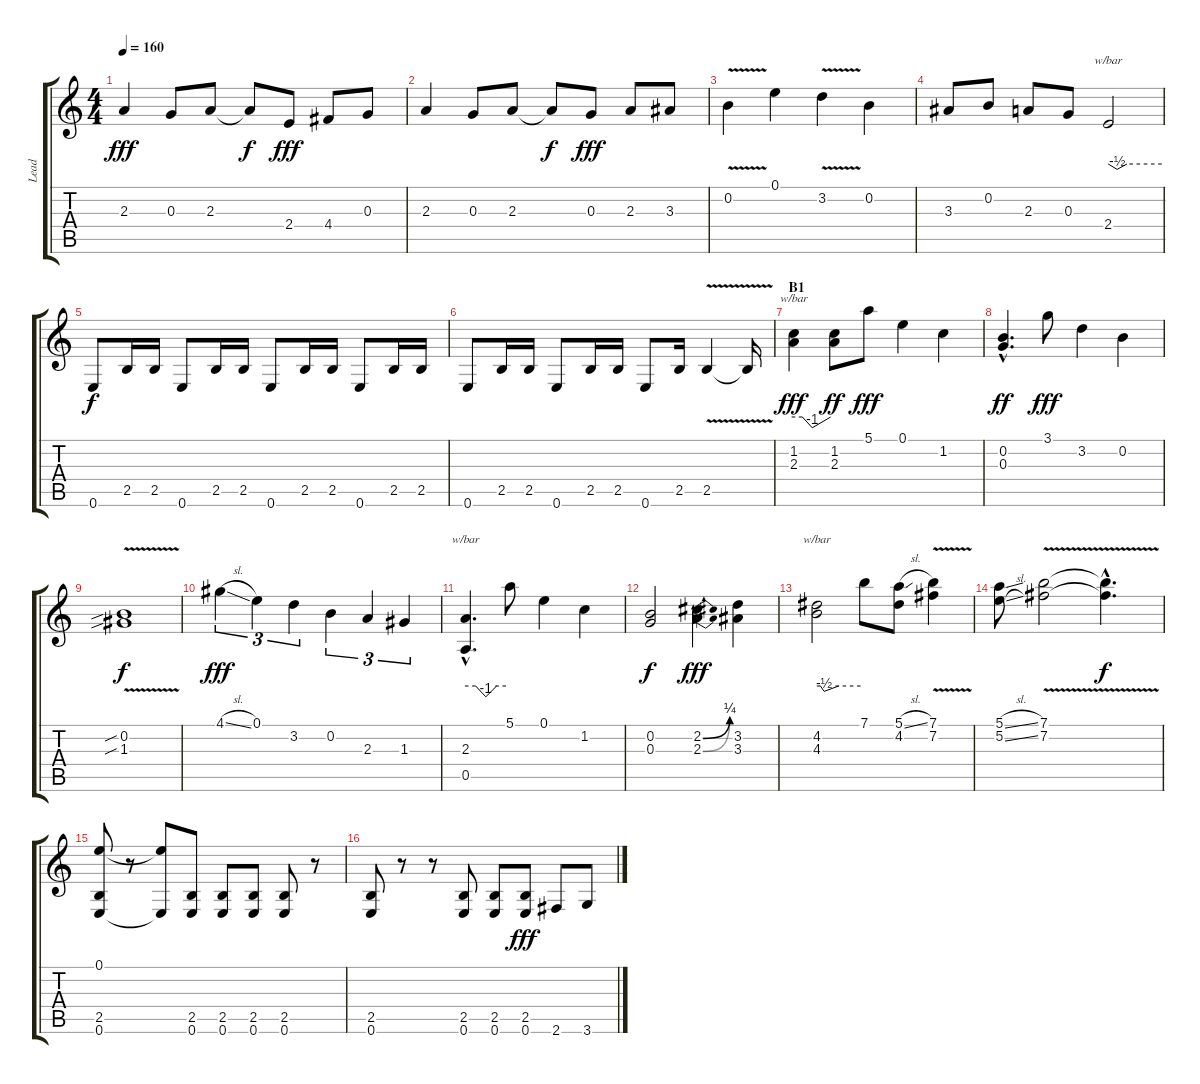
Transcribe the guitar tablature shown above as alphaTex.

\track ("Lead" "Lead") {instrument electricguitarclean}
\staff {score tabs}
\tuning (E4 B3 G3 D3 A2 E2) {hide}
\ts (4 4)
\tempo 160
\clef g2
\ks c
2.3.4{dy fff} 0.3.8 2.3.8 2.3{t}.8{dy f} 2.4.8{dy fff} 4.4.8 0.3.8 |
2.3.4 0.3.8 2.3.8 2.3{t}.8{dy f} 0.3.8{dy fff} 2.3.8 3.3.8 |
0.2{v}.4 0.1.4 3.2{v}.4 0.2.4 |
3.3.8 0.2.8 2.3.8 0.3.8 2.4.2{tbe (custom default 0 0 10 -2 21 0 60 0)} |
0.6.8{dy f instrument electricguitarmuted} 2.5.16 2.5.16 0.6.8 2.5.16 2.5.16 0.6.8 2.5.16 2.5.16 0.6.8 2.5.16 2.5.16 |
0.6.8 2.5.16 2.5.16 0.6.8 2.5.16 2.5.16 0.6.8 2.5.16 2.5{v}.4 2.5{t}.16{instrument electricguitarclean} |
\section ("" "B1")
(1.2 2.3).4{tbe (custom default 0 0 14 0 30 -4 60 0) dy fff} (1.2 2.3).8{dy ff} 5.1.8{dy fff} 0.1.4 1.2.4 |
(0.2{hac} 0.3{hac}).4{d dy ff} 3.1.8{dy fff} 3.2.4 0.2.4 |
(0.2{v sib} 1.3{v sib}).1{dy f} |
4.1{sl}.4{tu (3 2) dy fff} 0.1.4{tu (3 2)} 3.2.4{tu (3 2)} 0.2.4{tu (3 2)} 2.3.4{tu (3 2)} 1.3.4{tu (3 2)} |
(2.3{hac} 0.5{hac}).4{d tbe (custom default 0 0 15 0 30 -4 46 0 60 0)} 5.1.8 0.1.4 1.2.4 |
(0.2 0.3).2{dy f} (2.2{be (bend 0 0 60 1)} 2.3{be (bend 0 0 60 1)}).4{dy fff} (3.2 3.3).4 |
(4.2 4.3).2{tbe (custom default 0 0 5 0 10 -2 30 0 60 0)} 7.1.8{instrument electricguitarclean} (5.1{sl} 4.2).8 (7.1{v} 7.2).4 |
(5.1{sl} 5.2{sl}).8 (7.1{v} 7.2{v}).2 (7.1{hac t} 7.2{hac t}).4{d dy f volume 16 instrument electricguitarclean} |
(0.1 2.5 0.6).8 r.8 (0.1{t} 0.6{t}).8 (2.5 0.6).8 (2.5 0.6).8 (2.5 0.6).8 (2.5 0.6).8 r.8 |
(2.5 0.6).8 r.8 r.8 (2.5 0.6).8 (2.5 0.6).8 (2.5 0.6).8{dy fff} 2.6.8 3.6.8
